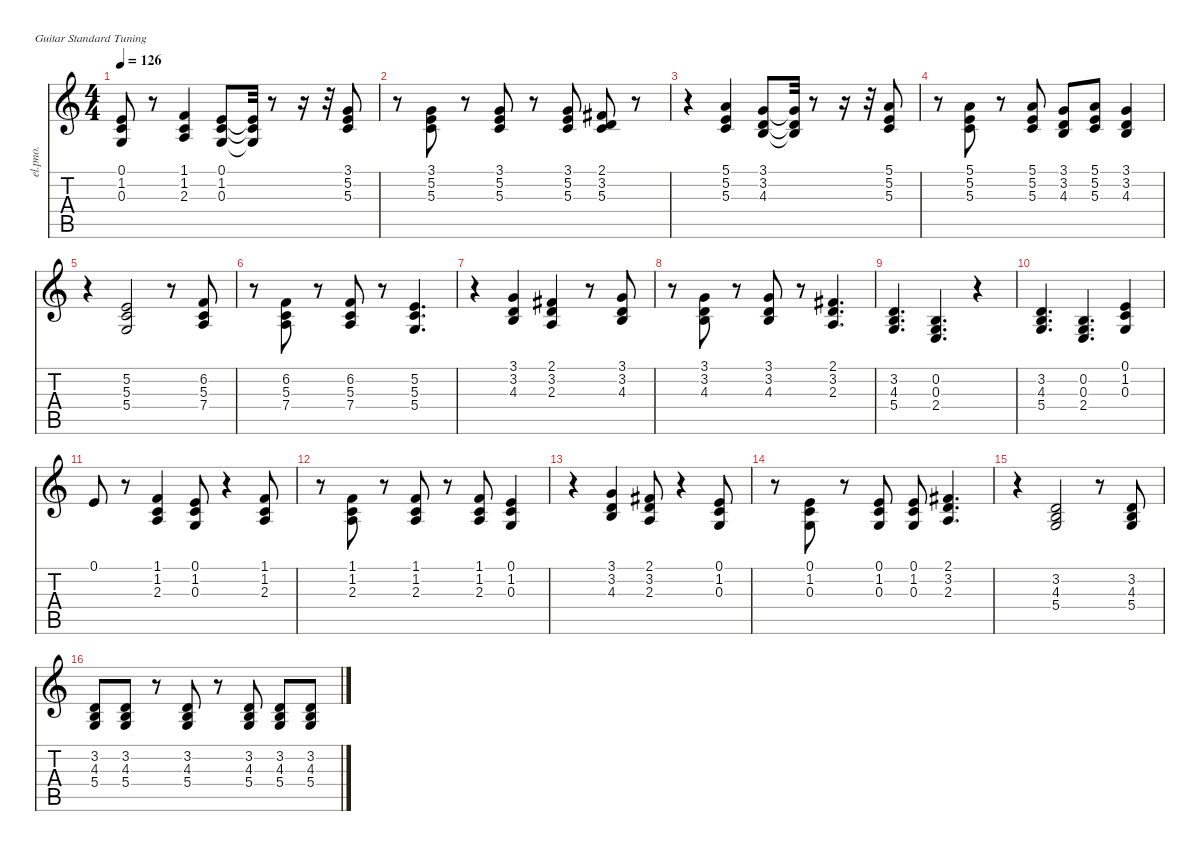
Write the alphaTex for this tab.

\defaultSystemsLayout 4
\hideDynamics
\bracketExtendMode nobrackets
\otherSystemsTrackNameOrientation horizontal
\track ("Donald Fagan" "el.pno.") {instrument electricgrandpiano}
\staff {score tabs}
\tuning (E4 B3 G3 D3 A2 E2)
\ts (4 4)
\tempo 126
\clef g2
\ks c
(0.1 1.2 0.3).8{dy f beam Up} r.8{beam Up} (1.1 1.2 2.3).4{beam Up} (0.1 1.2 0.3).8{beam Up} (0.1{t} 1.2{t} 0.3{t}).32{beam Up} r.8{beam Up} r.16{beam Up} r.32{beam Up} (3.1 5.2 5.3).8{beam Up} |
r.8{beam Down} (3.1 5.2 5.3).8{beam Up} r.8{beam Up} (3.1 5.2 5.3).8{beam Up} r.8{beam Up} (3.1 5.2 5.3).8{beam Up} (2.1{acc #} 3.2 5.3).8{beam Up} r.8{beam Up} |
r.4{beam Down} (5.1 5.2 5.3).4{beam Up} (3.1 3.2 4.3).8{beam Up} (3.1{t} 3.2{t} 4.3{t}).32{beam Up} r.8{beam Up} r.16{beam Up} r.32{beam Up} (5.1 5.2 5.3).8{beam Up} |
r.8{beam Down} (5.1 5.2 5.3).8{beam Up} r.8{beam Up} (5.1 5.2 5.3).8{beam Up} (3.1 3.2 4.3).8{beam Up} (5.1 5.2 5.3).8{beam Up} (3.1 3.2 4.3).4{beam Up} |
r.4{beam Down} (5.2 5.3 5.4).2{beam Up} r.8{beam Up} (6.2 5.3 7.4).8{beam Up} |
r.8{beam Down} (6.2 5.3 7.4).8{beam Up} r.8{beam Up} (6.2 5.3 7.4).8{beam Up} r.8{beam Up} (5.2 5.3 5.4).4{d beam Up} |
r.4{beam Down} (3.1 3.2 4.3).4{beam Up} (2.1{acc #} 3.2 2.3).4{beam Up} r.8{beam Up} (3.1 3.2 4.3).8{beam Up} |
r.8{beam Down} (3.1 3.2 4.3).8{beam Up} r.8{beam Up} (3.1 3.2 4.3).8{beam Up} r.8{beam Up} (2.1{acc #} 3.2 2.3).4{d beam Up} |
(3.2 4.3 5.4).4{d beam Up} (0.2 0.3 2.4).4{d beam Up} r.4{beam Up} |
(3.2 4.3 5.4).4{d beam Up} (0.2 0.3 2.4).4{d beam Up} (0.1 1.2 0.3).4{beam Up} |
0.1.8{beam Up} r.8{beam Up} (1.1 1.2 2.3).4{beam Up} (0.1 1.2 0.3).8{beam Up} r.4{beam Up} (1.1 1.2 2.3).8{beam Up} |
r.8{beam Down} (1.1 1.2 2.3).8{beam Up} r.8{beam Up} (1.1 1.2 2.3).8{beam Up} r.8{beam Up} (1.1 1.2 2.3).8{beam Up} (0.1 1.2 0.3).4{beam Up} |
r.4{beam Down} (3.1 3.2 4.3).4{beam Up} (2.1{acc #} 3.2 2.3).8{beam Up} r.4{beam Up} (0.1 1.2 0.3).8{beam Up} |
r.8{beam Down} (0.1 1.2 0.3).8{beam Up} r.8{beam Up} (0.1 1.2 0.3).8{beam Up} (0.1 1.2 0.3).8{beam Up} (2.1{acc #} 3.2 2.3).4{d beam Up} |
r.4{beam Down} (3.2 4.3 5.4).2{beam Up} r.8{beam Up} (3.2 4.3 5.4).8{beam Up} |
(3.2 4.3 5.4).8{beam Up} (3.2 4.3 5.4).8{beam Up} r.8{beam Up} (3.2 4.3 5.4).8{beam Up} r.8{beam Up} (3.2 4.3 5.4).8{beam Up} (3.2 4.3 5.4).8{beam Up} (3.2 4.3 5.4).8{beam Up}
